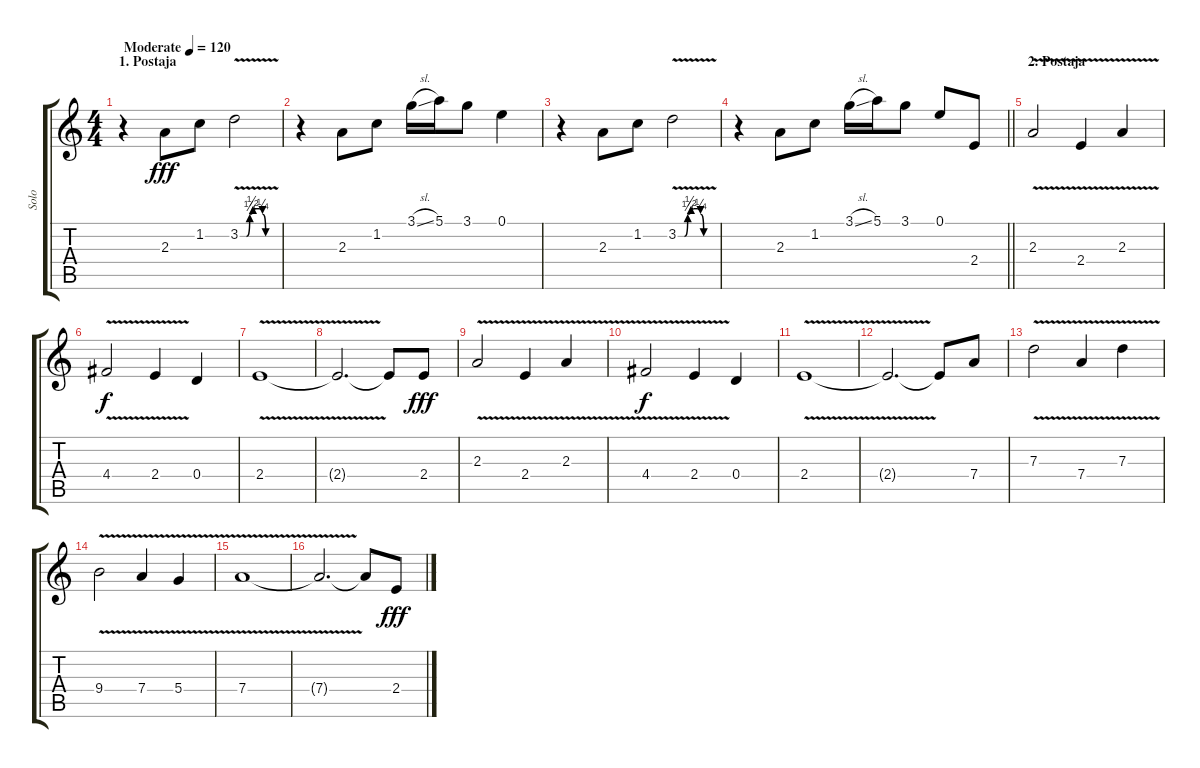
\track ("Solo" "Solo") {instrument electricguitarclean}
\staff {score tabs}
\tuning (E4 B3 G3 D3 A2 E2) {hide}
\ts (4 4)
\section ("" "1. Postaja")
\tempo (120 "Moderate")
\clef g2
\ks c
r.4{dy fff instrument electricguitarclean} 2.3.8 1.2.8 3.2{be (custom 0 0 10 0 15 1 20 2 30 2 35 1 40 0 60 0) v}.2 |
r.4 2.3.8 1.2.8 3.1{sl}.16 5.1.16 3.1.8 0.1.4 |
r.4 2.3.8 1.2.8 3.2{be (custom 0 0 10 0 15 1 20 2 24 2 30 2 35 1 40 0 45 0 60 0) v}.2 |
\barLineRight lightlight
r.4 2.3.8 1.2.8 3.1{sl}.16 5.1.16 3.1.8 0.1.8 2.4.8 |
\section ("" "2. Postaja")
2.3{v}.2 2.4{v}.4 2.3{v}.4 |
4.4{v}.2{dy f} 2.4{v}.4 0.4.4 |
2.4{v}.1 |
2.4{t}.2{d} 2.4{t}.8 2.4.8{dy fff} |
2.3{v}.2 2.4{v}.4 2.3{v}.4 |
4.4{v}.2{dy f} 2.4{v}.4 0.4.4 |
2.4{v}.1 |
2.4{t}.2{d} 2.4{t}.8 7.4.8 |
7.3{v}.2 7.4{v}.4 7.3{v}.4 |
9.4{v}.2 7.4{v}.4 5.4{v}.4 |
7.4{v}.1 |
7.4{t}.2{d} 7.4{t}.8 2.4.8{dy fff}
